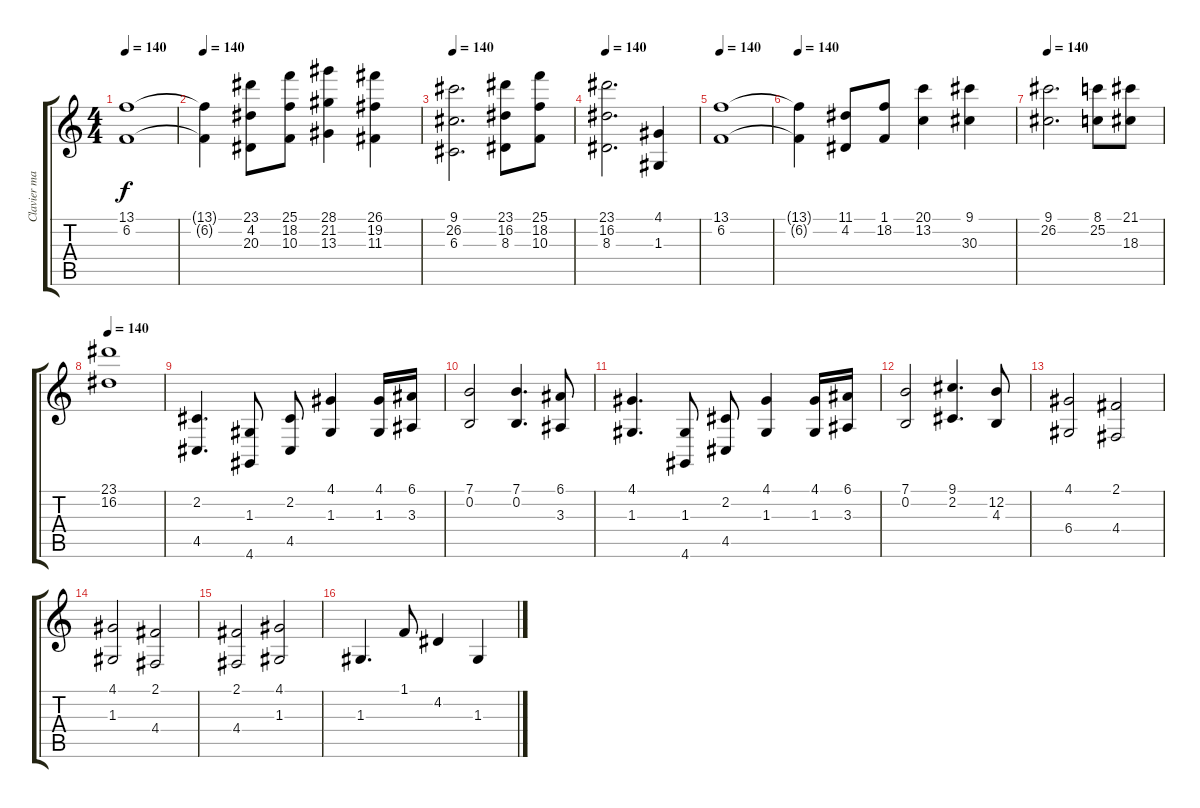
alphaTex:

\track ("Clavier main droite" "Clavier ma") {instrument stringensemble1}
\staff {score tabs}
\tuning (E4 B3 G3 D3 A2 E2) {hide}
\ts (4 4)
\tempo 140
\clef g2
\ks c
(13.1 6.2).1{dy f} |
\tempo 140
(13.1{t} 6.2{t}).4 (23.1 4.2 20.3).8 (25.1 18.2 10.3).8 (28.1 21.2 13.3).4 (26.1 19.2 11.3).4 |
\tempo 140
(9.1 26.2 6.3).2{d} (23.1 16.2 8.3).8 (25.1 18.2 10.3).8 |
\tempo 140
(23.1 16.2 8.3).2{d} (4.1 1.3).4 |
\tempo 140
(13.1 6.2).1 |
\tempo 140
(13.1{t} 6.2{t}).4 (11.1 4.2).8 (1.1 18.2).8 (20.1 13.2).4 (9.1 30.3).4 |
\tempo 140
(9.1 26.2).2{d} (8.1 25.2).8 (21.1 18.3).8 |
\tempo 140
(23.1 16.2).1 |
(2.2 4.5).4{d} (1.3 4.6).8 (2.2 4.5).8 (4.1 1.3).4 (4.1 1.3).16 (6.1 3.3).16 |
(7.1 0.2).2 (7.1 0.2).4{d} (6.1 3.3).8 |
(4.1 1.3).4{d} (1.3 4.6).8 (2.2 4.5).8 (4.1 1.3).4 (4.1 1.3).16 (6.1 3.3).16 |
(7.1 0.2).2 (9.1 2.2).4{d} (12.2 4.3).8 |
(4.1 6.4).2 (2.1 4.4).2 |
(4.1 1.3).2 (2.1 4.4).2 |
(2.1 4.4).2 (4.1 1.3).2 |
1.3.4{d} 1.1.8 4.2.4 1.3.4
